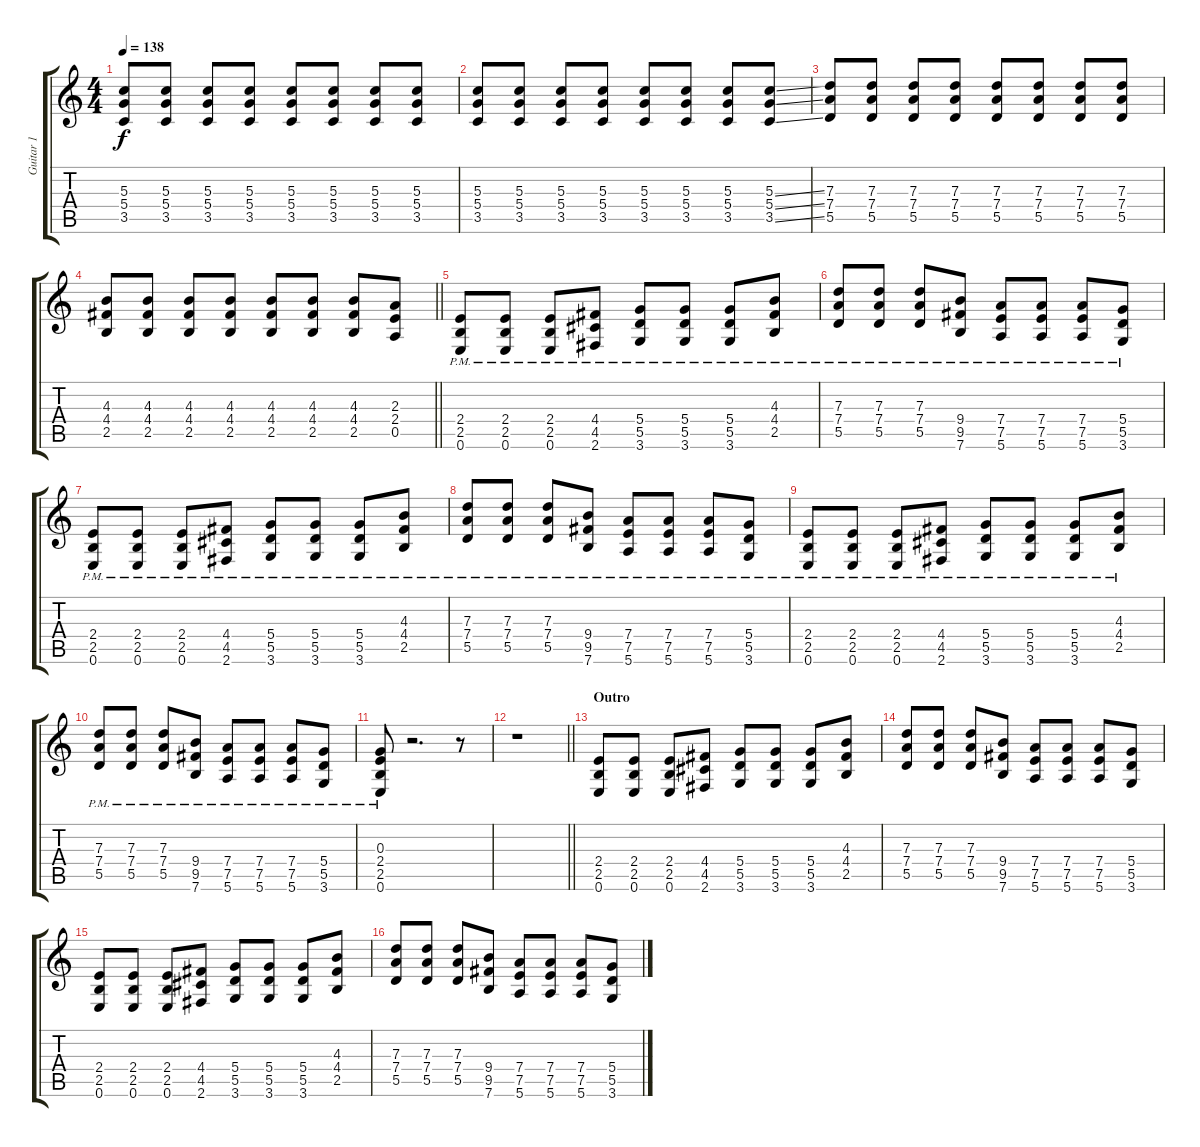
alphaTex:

\track ("Guitar 1" "Guitar 1") {instrument electricguitarclean}
\staff {score tabs}
\tuning (E4 B3 G3 D3 A2 E2) {hide}
\ts (4 4)
\tempo 138
\clef g2
\ks c
(5.3 5.4 3.5).8{dy f} (5.3 5.4 3.5).8 (5.3 5.4 3.5).8 (5.3 5.4 3.5).8 (5.3 5.4 3.5).8 (5.3 5.4 3.5).8 (5.3 5.4 3.5).8 (5.3 5.4 3.5).8 |
(5.3 5.4 3.5).8 (5.3 5.4 3.5).8 (5.3 5.4 3.5).8 (5.3 5.4 3.5).8 (5.3 5.4 3.5).8 (5.3 5.4 3.5).8 (5.3 5.4 3.5).8 (5.3{ss} 5.4{ss} 3.5{ss}).8 |
(7.3 7.4 5.5).8 (7.3 7.4 5.5).8 (7.3 7.4 5.5).8 (7.3 7.4 5.5).8 (7.3 7.4 5.5).8 (7.3 7.4 5.5).8 (7.3 7.4 5.5).8 (7.3 7.4 5.5).8 |
\barLineRight lightlight
(4.3 4.4 2.5).8 (4.3 4.4 2.5).8 (4.3 4.4 2.5).8 (4.3 4.4 2.5).8 (4.3 4.4 2.5).8 (4.3 4.4 2.5).8 (4.3 4.4 2.5).8 (2.3 2.4 0.5).8 |
(2.4{pm} 2.5{pm} 0.6{pm}).8{instrument electricguitarclean} (2.4{pm} 2.5{pm} 0.6{pm}).8 (2.4{pm} 2.5{pm} 0.6{pm}).8 (4.4{pm} 4.5{pm} 2.6{pm}).8 (5.4{pm} 5.5{pm} 3.6{pm}).8 (5.4{pm} 5.5{pm} 3.6{pm}).8 (5.4{pm} 5.5{pm} 3.6{pm}).8 (4.3{pm} 4.4{pm} 2.5{pm}).8 |
(7.3{pm} 7.4{pm} 5.5{pm}).8 (7.3{pm} 7.4{pm} 5.5{pm}).8 (7.3{pm} 7.4{pm} 5.5{pm}).8 (9.4{pm} 9.5{pm} 7.6{pm}).8 (7.4{pm} 7.5{pm} 5.6{pm}).8 (7.4{pm} 7.5{pm} 5.6{pm}).8 (7.4{pm} 7.5{pm} 5.6{pm}).8 (5.4{pm} 5.5{pm} 3.6{pm}).8 |
(2.4{pm} 2.5{pm} 0.6{pm}).8 (2.4{pm} 2.5{pm} 0.6{pm}).8 (2.4{pm} 2.5{pm} 0.6{pm}).8 (4.4{pm} 4.5{pm} 2.6{pm}).8 (5.4{pm} 5.5{pm} 3.6{pm}).8 (5.4{pm} 5.5{pm} 3.6{pm}).8 (5.4{pm} 5.5{pm} 3.6{pm}).8 (4.3{pm} 4.4{pm} 2.5{pm}).8 |
(7.3{pm} 7.4{pm} 5.5{pm}).8 (7.3{pm} 7.4{pm} 5.5{pm}).8 (7.3{pm} 7.4{pm} 5.5{pm}).8 (9.4{pm} 9.5{pm} 7.6{pm}).8 (7.4{pm} 7.5{pm} 5.6{pm}).8 (7.4{pm} 7.5{pm} 5.6{pm}).8 (7.4{pm} 7.5{pm} 5.6{pm}).8 (5.4{pm} 5.5{pm} 3.6{pm}).8 |
(2.4{pm} 2.5{pm} 0.6{pm}).8 (2.4{pm} 2.5{pm} 0.6{pm}).8 (2.4{pm} 2.5{pm} 0.6{pm}).8 (4.4{pm} 4.5{pm} 2.6{pm}).8 (5.4{pm} 5.5{pm} 3.6{pm}).8 (5.4{pm} 5.5{pm} 3.6{pm}).8 (5.4{pm} 5.5{pm} 3.6{pm}).8 (4.3{pm} 4.4{pm} 2.5{pm}).8 |
(7.3{pm} 7.4{pm} 5.5{pm}).8 (7.3{pm} 7.4{pm} 5.5{pm}).8 (7.3{pm} 7.4{pm} 5.5{pm}).8 (9.4{pm} 9.5{pm} 7.6{pm}).8 (7.4{pm} 7.5{pm} 5.6{pm}).8 (7.4{pm} 7.5{pm} 5.6{pm}).8 (7.4{pm} 7.5{pm} 5.6{pm}).8 (5.4{pm} 5.5{pm} 3.6{pm}).8 |
(0.3{pm} 2.4{pm} 2.5{pm} 0.6{pm}).8 r.2{d} r.8 |
\barLineRight lightlight
r.1 |
\section ("" "Outro")
(2.4 2.5 0.6).8{instrument distortionguitar} (2.4 2.5 0.6).8 (2.4 2.5 0.6).8 (4.4 4.5 2.6).8 (5.4 5.5 3.6).8 (5.4 5.5 3.6).8 (5.4 5.5 3.6).8 (4.3 4.4 2.5).8 |
(7.3 7.4 5.5).8 (7.3 7.4 5.5).8 (7.3 7.4 5.5).8 (9.4 9.5 7.6).8 (7.4 7.5 5.6).8 (7.4 7.5 5.6).8 (7.4 7.5 5.6).8 (5.4 5.5 3.6).8 |
(2.4 2.5 0.6).8 (2.4 2.5 0.6).8 (2.4 2.5 0.6).8 (4.4 4.5 2.6).8 (5.4 5.5 3.6).8 (5.4 5.5 3.6).8 (5.4 5.5 3.6).8 (4.3 4.4 2.5).8 |
(7.3 7.4 5.5).8 (7.3 7.4 5.5).8 (7.3 7.4 5.5).8 (9.4 9.5 7.6).8 (7.4 7.5 5.6).8 (7.4 7.5 5.6).8 (7.4 7.5 5.6).8 (5.4 5.5 3.6).8
